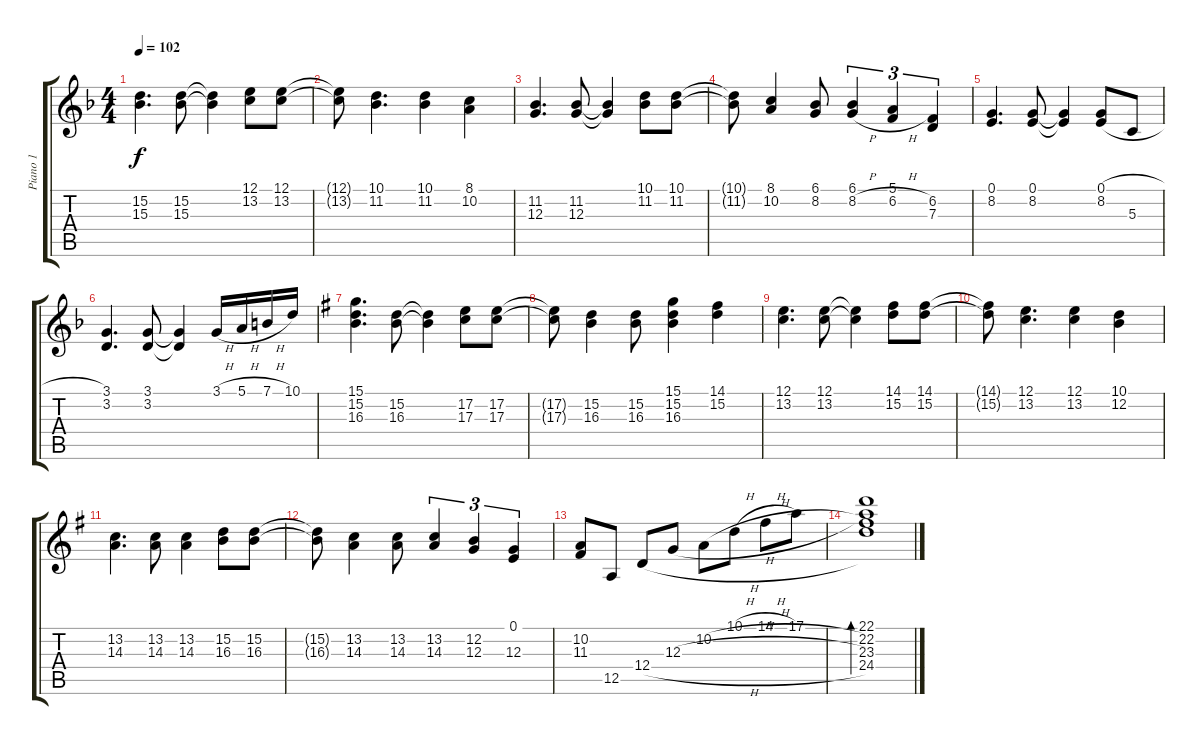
\track ("Piano 1" "Piano 1") {instrument brightacousticpiano}
\staff {score tabs}
\tuning (E4 B3 G3 D3 A2 E2) {hide}
\ts (4 4)
\tempo 102
\clef g2
\ks f
(15.2 15.3).4{d dy f} (15.2 15.3).8 (15.2{t} 15.3{t}).4 (12.1 13.2).8 (12.1 13.2).8 |
(12.1{t} 13.2{t}).8 (10.1 11.2).4{d} (10.1 11.2).4 (8.1 10.2).4 |
(11.2 12.3).4{d} (11.2 12.3).8 (11.2{t} 12.3{t}).4 (10.1 11.2).8 (10.1 11.2).8 |
(10.1{t} 11.2{t}).8 (8.1 10.2).4{beam Up} (6.1 8.2).8 (6.1 8.2{h}).4{tu (3 2)} (5.1 6.2{h}).4{tu (3 2)} (6.2 7.3).4{tu (3 2)} |
(0.1 8.2).4{d} (0.1 8.2).8 (0.1{t} 8.2{t}).4 (0.1{h} 8.2).8 5.3.8 |
(3.1 3.2).4{d} (3.1 3.2).8 (3.1{t} 3.2{t}).4 3.1{h}.16{beam Up} 5.1{h}.16{beam Up} 7.1{h}.16{beam Up} 10.1.16{beam Up} |
\ks g
(15.1 15.2 16.3).4{d} (15.2 16.3).8 (15.2{t} 16.3{t}).4 (17.2 17.3).8 (17.2 17.3).8 |
(17.2{t} 17.3{t}).8 (15.2 16.3).4 (15.2 16.3).8 (15.1 15.2 16.3).4 (14.1 15.2).4 |
(12.1 13.2).4{d} (12.1 13.2).8 (12.1{t} 13.2{t}).4 (14.1 15.2).8 (14.1 15.2).8 |
(14.1{t} 15.2{t}).8 (12.1 13.2).4{d} (12.1 13.2).4 (10.1 12.2).4 |
(13.2 14.3).4{d} (13.2 14.3).8 (13.2 14.3).4 (15.2 16.3).8 (15.2 16.3).8 |
(15.2{t} 16.3{t}).8 (13.2 14.3).4 (13.2 14.3).8 (13.2 14.3).4{tu (3 2) beam Up} (12.2 12.3).4{tu (3 2) beam Up} (0.1 12.3).4{tu (3 2) beam Up} |
(10.2 11.3).8 12.5.8 12.4{h}.8 12.3{h}.8 10.2{h}.8 10.1{h}.8 14.1{h}.8 17.1.8 |
(22.1 22.2 23.3 24.4).1{bd 480}
